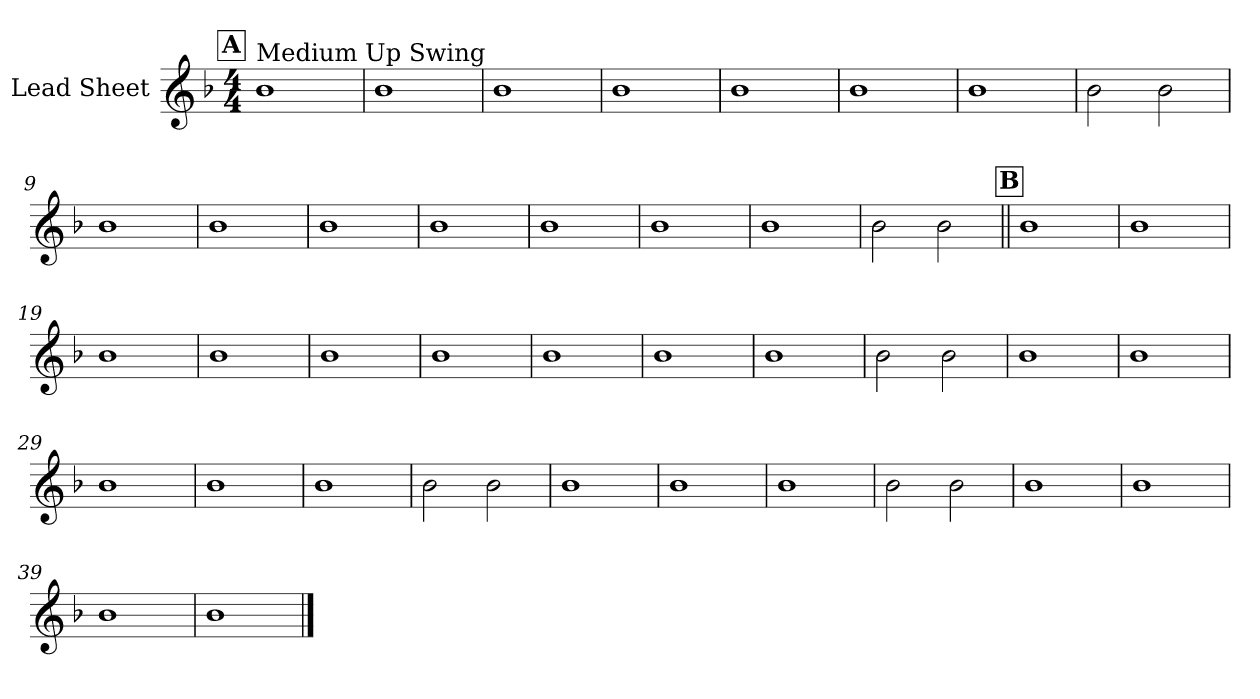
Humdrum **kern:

**kern
*part1
*staff1
*I"Lead Sheet
*clefG2
*k[b-]
*F:
*M4/4
!!LO:REH:place=s1:a:fs=14:t=A
=1
!LO:TX:a:t=Medium Up Swing
1b-
=2
1b-
=3
1b-
=4
1b-
!!LO:LB:g=z
=5
1b-
=6
1b-
=7
1b-
=8
2b-\
2b-\
!!LO:LB:g=z
=9
1b-
=10
1b-
=11
1b-
=12
1b-
!!LO:LB:g=z
=13
1b-
=14
1b-
=15
1b-
=16
2b-\
2b-\
!!LO:LB:g=z
!!LO:REH:place=s1:a:fs=14:t=B
=17||
1b-
=18
1b-
=19
1b-
=20
1b-
!!LO:LB:g=z
=21
1b-
=22
1b-
=23
1b-
=24
1b-
!!LO:LB:g=z
=25
1b-
=26
2b-\
2b-\
=27
1b-
=28
1b-
!!LO:LB:g=z
=29
1b-
=30
1b-
=31
1b-
=32
2b-\
2b-\
!!LO:LB:g=z
=33
1b-
=34
1b-
=35
1b-
=36
2b-\
2b-\
!!LO:LB:g=z
=37
1b-
=38
1b-
=39
1b-
=40
1b-
==
*-
